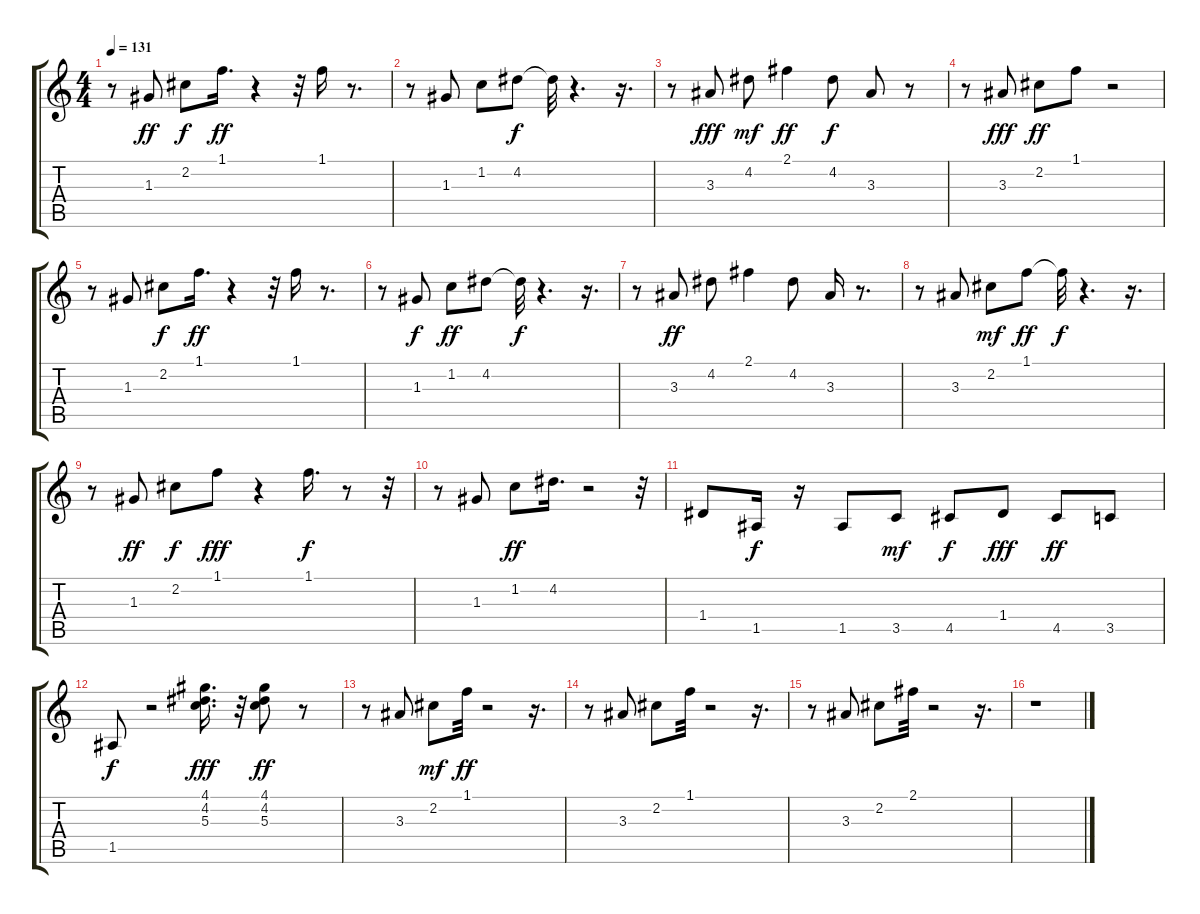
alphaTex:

\track "" {instrument electricguitarclean}
\staff {score tabs}
\tuning (E4 B3 G3 D3 A2 E2) {hide}
\ts (4 4)
\tempo 131
\clef g2
\ks c
r.8{dy ff} 1.3.8 2.2.8{dy f} 1.1.16{d dy ff} r.4 r.32 1.1.16 r.8{d} |
r.8 1.3.8 1.2.8 4.2.8{dy f} 4.2{t}.32 r.4{d} r.16{d} |
r.8 3.3.8{dy fff} 4.2.8{dy mf} 2.1.4{dy ff} 4.2.8{dy f} 3.3.8 r.8 |
r.8 3.3.8{dy fff} 2.2.8{dy ff} 1.1.8 r.2 |
r.8 1.3.8 2.2.8{dy f} 1.1.16{d dy ff} r.4 r.32 1.1.16 r.8{d} |
r.8 1.3.8{dy f} 1.2.8{dy ff} 4.2.8 4.2{t}.32{dy f} r.4{d} r.16{d} |
r.8 3.3.8{dy ff} 4.2.8 2.1.4 4.2.8 3.3.16 r.8{d} |
r.8 3.3.8 2.2.8{dy mf} 1.1.8{dy ff} 1.1{t}.32{dy f} r.4{d} r.16{d} |
r.8 1.3.8{dy ff} 2.2.8{dy f} 1.1.8{dy fff} r.4 1.1.16{d dy f} r.8 r.32 |
r.8 1.3.8 1.2.8{dy ff} 4.2.16{d} r.2 r.32 |
1.4.8 1.5.16{dy f} r.16 1.5.8 3.5.8{dy mf} 4.5.8{dy f} 1.4.8{dy fff} 4.5.8{dy ff} 3.5.8 |
1.5.8{dy f} r.2 (4.1 4.2 5.3).16{d dy fff} r.32 (4.1 4.2 5.3).8{dy ff} r.8 |
r.8 3.3.8 2.2.8{dy mf} 1.1.32{dy ff} r.2 r.16{d} |
r.8 3.3.8 2.2.8 1.1.32 r.2 r.16{d} |
r.8 3.3.8 2.2.8 2.1.32 r.2 r.16{d} |
r.1
